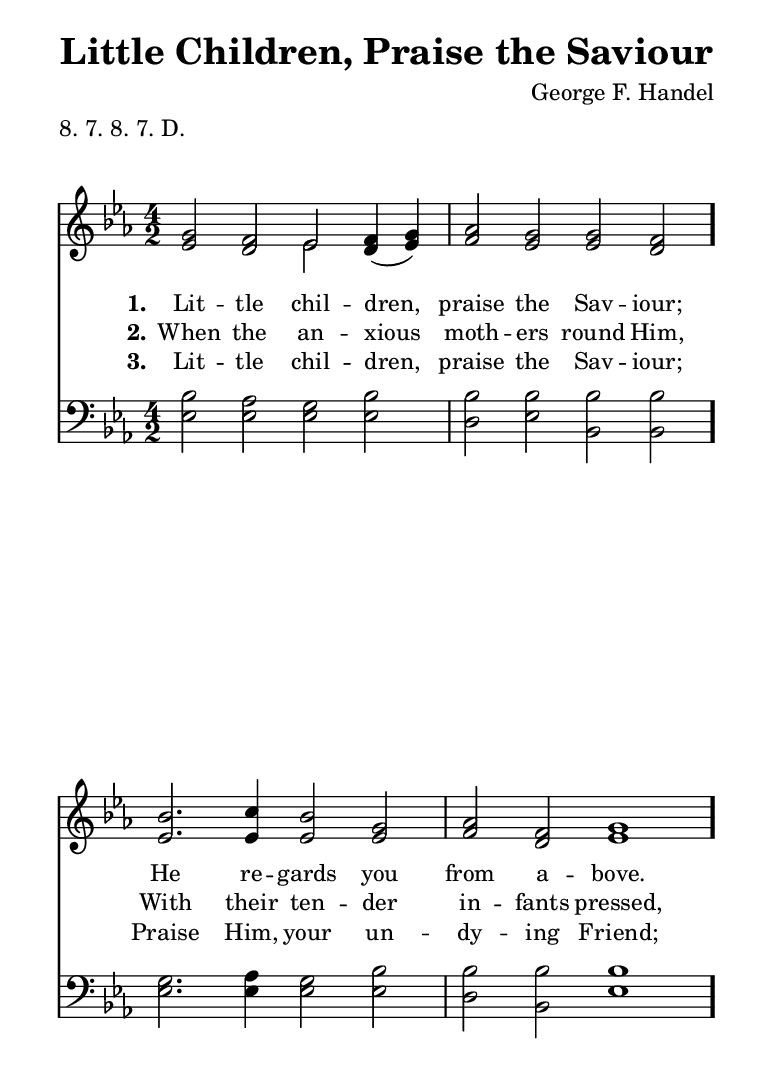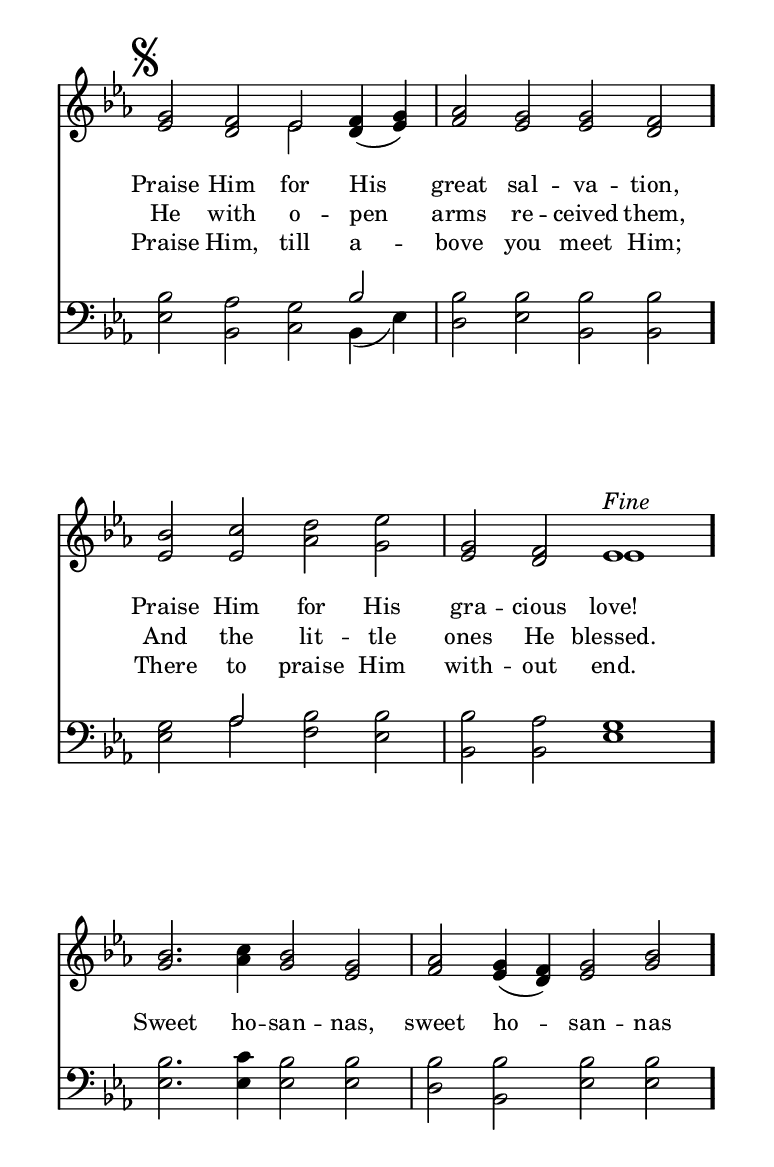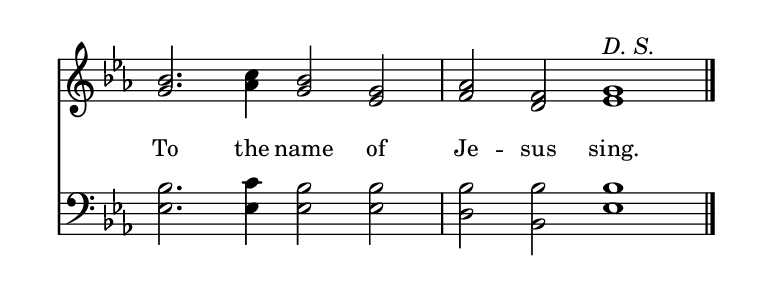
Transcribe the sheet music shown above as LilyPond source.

\include "common/global.ily"
\paper {
  \include "common/paper.ily"
  ragged-last-bottom = ##t
  system-system-spacing.padding = 9
}

\header{
  %children
  hymnnumber = "364"
  title = "Little Children, Praise the Saviour"
  tunename = ""
  meter = "8. 7. 8. 7. D."
  poet = ""
  composer = "George F. Handel"
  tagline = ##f
}

global = {
  \include "common/overrides.ily"
  \override Staff.TimeSignature.style = #'numbered
  \time 4/2
  \override Score.MetronomeMark.transparent = ##t % hide all fermata changes too
  \tempo 2=100
  \key ees \major
  \autoBeamOff
}

marksegno = { \mark \markup { \musicglyph #"scripts.segno" } }

notesSopranoSecond = {
\relative c'' {

  g2 f ees f4( g) | aes2 g g f |
  bes2 c d ees | g, f ees1^\markup{\italic Fine} |

}
}

notesSoprano = {
\global
\relative c'' {

  g2 f ees f4( g) | aes2 g g f |
  bes2. c4 bes2 g | aes f g1 |
  \notesSopranoSecond

  bes2. c4 bes2 g | aes g4( f) g2 bes | % original has bar in wrong place
  bes2. c4 bes2 g | aes f g1^\markup{\italic{D. S.}} |

  \bar "|."

}
}

notesAltoSecond = {
\relative e' {

  ees2 d ees d4( ees) | f2 ees ees d |
  ees2 ees aes g | ees d ees1 |

}
}

notesAlto = {
\global
\relative e' {

  ees2 d ees d4( ees) | f2 ees ees d |
  ees2. ees4 ees2 ees | f d ees1 |
  \notesAltoSecond

  g2. aes4 g2 ees | f ees4( d) ees2 g |
  g2. aes4 g2 ees | f d ees1 |

}
}

notesTenorSecond = {
\relative a {

  bes2 aes g bes | bes bes bes bes |
  g2 aes bes bes | bes aes g1 |

}
}

notesTenor = {
\global
\relative a {

  bes2 aes g bes | bes bes bes bes |
  g2. aes4 g2 bes | bes bes bes1 |
  \notesTenorSecond

  bes2. c4 bes2 bes | bes bes bes bes |
  bes2. c4 bes2 bes | bes bes bes1 |

}
}

notesBassSecond = {
\relative f {

  ees2 bes c bes4( ees) | d2 ees bes bes |
  ees2 aes f ees | bes bes ees1 |

}
}

notesBass = {
\global
\relative f {

  ees2 ees ees ees | d ees bes bes |
  ees2. ees4 ees2 ees | d bes ees1 |
  \notesBassSecond

  ees2. ees4 ees2 ees | d bes ees ees |
  ees2. ees4 ees2 ees | d bes ees1 |

}
}

Refrain = \lyricmode {

Sweet ho -- san -- nas, sweet ho -- san -- nas \bar "."
To the name of Je -- sus sing. \bar "."
( - Repeat last two lines of stanza - )

}

wordsA = \lyricmode {
\set stanza = "1."

Lit -- tle chil -- dren, praise the Sav -- iour; \bar "."
He re -- gards you from a -- bove. \bar "."
%{HIDE>%} \marksegno %{<HIDE%} Praise Him for His great sal -- va -- tion, \bar "."
Praise Him for His gra -- cious love! \bar "."

}

wordsB = \lyricmode {
\set stanza = "2."

When the an -- xious moth -- ers round Him,
With their ten -- der in -- fants pressed,
He with o -- pen arms re -- ceived them,
And the lit -- tle ones He blessed. % XXX old version and blue book both have "blest" here but that is not a verbal form (only adjectival)

\Refrain

}

wordsC = \lyricmode {
\set stanza = "3."

Lit -- tle chil -- dren, praise the Sav -- iour;
Praise Him, your un -- dy -- ing Friend;
Praise Him, till a -- bove you meet Him;
There to praise Him with -- out end.

}

\score {
  \context ChoirStaff <<
    \context Staff = upper <<
      \set Staff.autoBeaming = ##f
      \set ChoirStaff.systemStartDelimiter = #'SystemStartBar
      \set ChoirStaff.printPartCombineTexts = ##f
      \partcombine #'(2 . 9) \notesSoprano \notesAlto
      \context NullVoice = sopranos { \voiceOne << \notesSoprano >> }
      \context NullVoice = altos { \voiceTwo << \notesAlto >> }
      \context Lyrics = one   \lyricsto sopranos \wordsA
      \context Lyrics = two   \lyricsto sopranos \wordsB
      \context Lyrics = three \lyricsto sopranos \wordsC
    >>
    \context Staff = men <<
      \set Staff.autoBeaming = ##f
      \clef bass
      \set ChoirStaff.printPartCombineTexts = ##f
      \partcombine #'(2 . 9) \notesTenor \notesBass
      \context NullVoice = tenors { \voiceOne << \notesTenor >> }
      \context NullVoice = basses { \voiceTwo << \notesBass >> }
    >>
  >>
  \layout {
    \include "common/layout.ily"
  }
}

\score {
  \context ChoirStaff <<
    \context Staff = upper <<
      \context Voice = sopranos { \voiceOne { \notesSoprano \notesSopranoSecond } }
      \context Voice = altos { \voiceTwo { \notesAlto \notesAltoSecond } }
    >>
    \context Staff = men <<
      \clef bass
      \context Voice = tenors { \voiceOne { \notesTenor \notesTenorSecond } }
      \context Voice = basses { \voiceTwo { \notesBass \notesBassSecond } }
    >>
  >>
  \midi{
    \include "common/midi.ily"
  }
}

\version "2.19.49"  % necessary for upgrading to future LilyPond versions.

% vi:set et ts=2 sw=2 ai nocindent syntax=lilypond:
